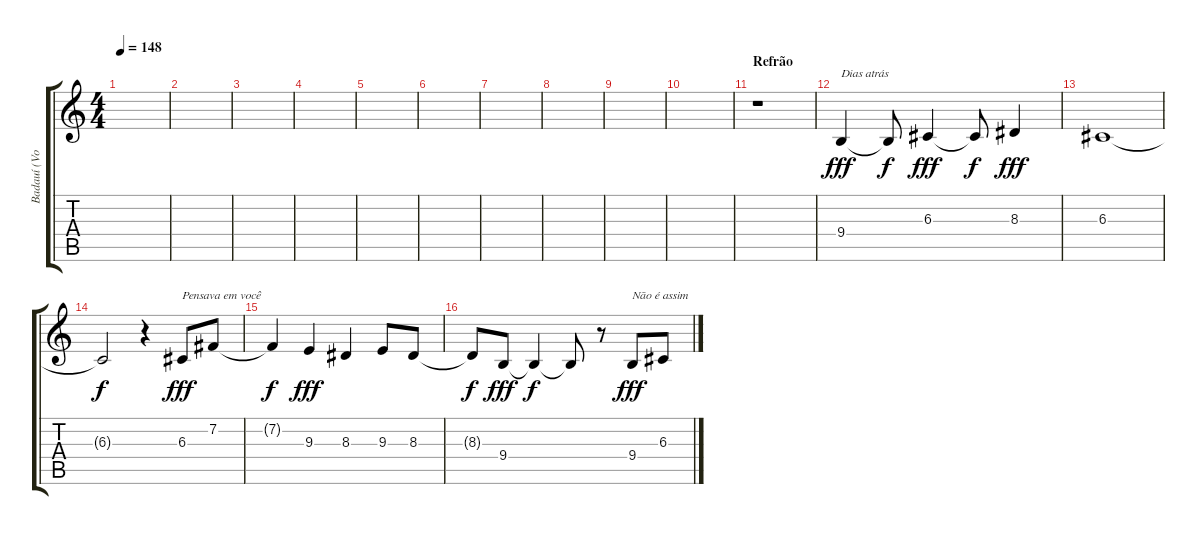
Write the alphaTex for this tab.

\track ("Badauí (Vocal)" "Badauí (Vo") {instrument altosax}
\staff {score tabs}
\tuning (E4 B3 G3 D3 A2 E2) {hide}
\ts (4 4)
\tempo 148
\clef g2
\ks c
|
|
|
|
|
|
|
|
|
|
\section ("" "Refrão")
r.1 |
9.4.4{txt "Dias atrás" dy fff} 9.4{t}.8{dy f} 6.3.4{dy fff} 6.3{t}.8{dy f} 8.3.4{dy fff} |
6.3.1 |
6.3{t}.2{dy f} r.4 6.3.8{txt "Pensava em você" dy fff} 7.2.8 |
7.2{t}.4{dy f} 9.3.4{dy fff} 8.3.4 9.3.8 8.3.8 |
8.3{t}.8{dy f} 9.4.8{dy fff} 9.4{t}.4{dy f} 9.4{t}.8 r.8 9.4.8{txt "Não é assim" dy fff} 6.3.8
